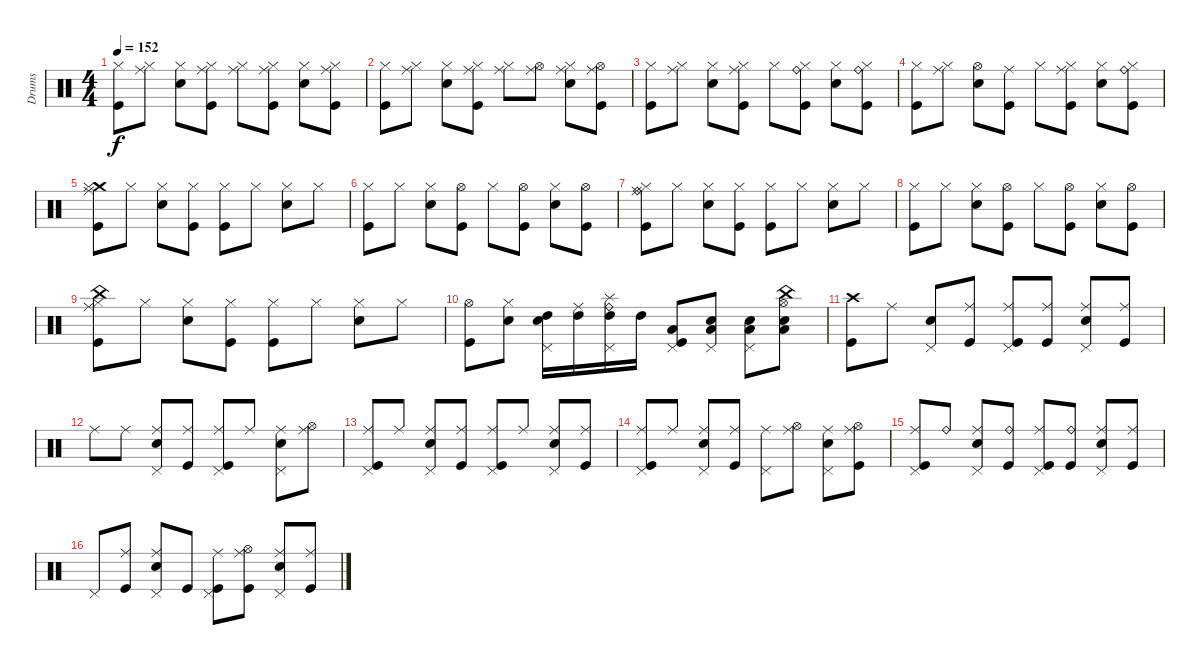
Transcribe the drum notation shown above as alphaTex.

\track ("Drums" "Drums") {instrument percussion}
\staff {score}
\articulation defaults
\ts (4 4)
\tempo 152
\clef neutral
\ks c
("Kick (hit)" "Hi-Hat (closed)").8{dy f} ("Hi-Hat (closed)" "Ride (middle)").8 ("Snare (hit) 2" "Hi-Hat (closed)").8 ("Hi-Hat (closed)" "Ride (middle)" "Kick (hit)").8 ("Hi-Hat (closed)" "Ride (middle)").8 ("Kick (hit)" "Hi-Hat (closed)" "Ride (middle)").8 ("Snare (hit) 2" "Hi-Hat (closed)").8 ("Kick (hit)" "Hi-Hat (closed)" "Ride (middle)").8 |
("Kick (hit)" "Hi-Hat (closed)").8 ("Hi-Hat (closed)" "Ride (middle)").8 ("Snare (hit) 2" "Hi-Hat (closed)").8 ("Kick (hit)" "Hi-Hat (closed)" "Ride (middle)").8 ("Hi-Hat (closed)" "Ride (middle)").8 ("Hi-Hat (open)" "Ride (middle)").8 ("Snare (hit) 2" "Hi-Hat (closed)" "Ride (middle)").8 ("Ride (middle)" "Kick (hit)" "Hi-Hat (open)").8 |
("Kick (hit)" "Hi-Hat (closed)").8 ("Hi-Hat (closed)" "Ride (middle)").8 ("Snare (hit) 2" "Hi-Hat (closed)").8 ("Kick (hit)" "Hi-Hat (closed)" "Ride (middle)").8 "Hi-Hat (closed)".8 ("Ride (bell)" "Kick (hit)" "Hi-Hat (closed)").8 ("Snare (hit) 2" "Hi-Hat (closed)").8 ("Hi-Hat (closed)" "Ride (bell)" "Kick (hit)").8 |
("Kick (hit)" "Hi-Hat (closed)").8 ("Hi-Hat (closed)" "Ride (middle)").8 ("Snare (hit) 2" "Hi-Hat (open)").8 ("Kick (hit)" "Ride (middle)").8 "Hi-Hat (closed)".8 ("Kick (hit)" "Hi-Hat (closed)" "Ride (middle)").8 ("Snare (hit) 2" "Hi-Hat (closed)").8 ("Ride (bell)" "Kick (hit)" "Hi-Hat (closed)").8 |
("Crash medium (hit)" "Kick (hit)" "Ride (middle)" "Hi-Hat (closed)").8 "Hi-Hat (closed)".8 ("Snare (hit) 2" "Hi-Hat (closed)").8 ("Kick (hit)" "Hi-Hat (closed)").8 ("Kick (hit)" "Hi-Hat (closed)").8 "Hi-Hat (closed)".8 ("Snare (hit) 2" "Hi-Hat (closed)").8 "Hi-Hat (closed)".8 |
("Kick (hit)" "Hi-Hat (closed)").8 "Hi-Hat (closed)".8 ("Snare (hit) 2" "Hi-Hat (closed)").8 ("Kick (hit)" "Hi-Hat (open)").8 "Hi-Hat (closed)".8 ("Kick (hit)" "Hi-Hat (open)").8 ("Snare (hit) 2" "Hi-Hat (closed)").8 ("Kick (hit)" "Hi-Hat (open)").8 |
("Ride (bell)" "Kick (hit)" "Ride (middle)" "Hi-Hat (closed)").8 "Hi-Hat (closed)".8 ("Snare (hit) 2" "Hi-Hat (closed)").8 ("Kick (hit)" "Hi-Hat (closed)").8 ("Kick (hit)" "Hi-Hat (closed)").8 "Hi-Hat (closed)".8 ("Snare (hit) 2" "Hi-Hat (closed)").8 "Hi-Hat (closed)".8 |
("Kick (hit)" "Hi-Hat (closed)").8 "Hi-Hat (closed)".8 ("Snare (hit) 2" "Hi-Hat (closed)").8 ("Kick (hit)" "Hi-Hat (open)").8 "Hi-Hat (closed)".8 ("Kick (hit)" "Hi-Hat (open)").8 ("Snare (hit) 2" "Hi-Hat (closed)").8 ("Kick (hit)" "Hi-Hat (open)").8 |
("Hi-Hat (closed)" "Ride (middle)" "Kick (hit)" "China (hit)").8 "Hi-Hat (closed)".8 ("Snare (hit) 2" "Hi-Hat (closed)").8 ("Kick (hit)" "Hi-Hat (closed)").8 ("Kick (hit)" "Hi-Hat (closed)").8 "Hi-Hat (closed)".8 ("Snare (hit) 2" "Hi-Hat (closed)").8 "Hi-Hat (closed)".8 |
("Kick (hit)" "Hi-Hat (open)").8 ("Snare (hit) 2" "Hi-Hat (closed)").8 ("Snare (hit) 2" "Pedal Hi-Hat (hit)" "High Tom (hit)").16 ("High Tom (hit)" "Ride (middle)").16 ("Splash (hit)" "Pedal Hi-Hat (hit)" "Ride (bell)" "High Tom (hit)").16 "High Tom (hit)".16 ("Pedal Hi-Hat (hit)" "Low Tom (hit)" "Kick (hit)").8 ("Low Tom (hit)" "Snare (hit) 2" "Pedal Hi-Hat (hit)").8 ("Snare (hit) 2" "Low Floor Tom (hit)" "Pedal Hi-Hat (hit)").8 ("China (hit)" "Low Floor Tom (hit)" "Snare (hit) 2" "Hi-Hat (open)").8 |
("Kick (hit)" "Crash high (hit)").8 "Ride (middle)".8 ("Snare (hit) 2" "Pedal Hi-Hat (hit)").8 ("Kick (hit)" "Ride (middle)").8 ("Kick (hit)" "Pedal Hi-Hat (hit)" "Ride (middle)").8 ("Kick (hit)" "Ride (middle)").8 ("Ride (middle)" "Snare (hit) 2" "Pedal Hi-Hat (hit)").8 ("Kick (hit)" "Ride (middle)").8 |
"Ride (middle)".8 "Ride (middle)".8 ("Ride (middle)" "Snare (hit) 2" "Pedal Hi-Hat (hit)").8 ("Kick (hit)" "Ride (middle)").8 ("Kick (hit)" "Pedal Hi-Hat (hit)" "Ride (middle)").8 "Ride (middle)".8 ("Snare (hit) 2" "Pedal Hi-Hat (hit)" "Ride (middle)").8 ("Hi-Hat (open)" "Ride (middle)").8 |
("Pedal Hi-Hat (hit)" "Ride (middle)" "Kick (hit)").8 "Ride (middle)".8 ("Ride (middle)" "Snare (hit) 2" "Pedal Hi-Hat (hit)").8 ("Kick (hit)" "Ride (middle)").8 ("Kick (hit)" "Pedal Hi-Hat (hit)" "Ride (middle)").8 "Ride (middle)".8 ("Snare (hit) 2" "Pedal Hi-Hat (hit)" "Ride (middle)").8 ("Kick (hit)" "Ride (middle)").8 |
("Kick (hit)" "Pedal Hi-Hat (hit)" "Ride (middle)").8 "Ride (middle)".8 ("Snare (hit) 2" "Pedal Hi-Hat (hit)" "Ride (middle)").8 ("Kick (hit)" "Ride (middle)").8 ("Pedal Hi-Hat (hit)" "Ride (middle)").8 ("Hi-Hat (open)" "Ride (middle)").8 ("Snare (hit) 2" "Pedal Hi-Hat (hit)" "Ride (middle)").8 ("Ride (middle)" "Kick (hit)" "Hi-Hat (open)").8 |
("Pedal Hi-Hat (hit)" "Ride (middle)" "Kick (hit)").8 "Ride (bell)".8 ("Snare (hit) 2" "Pedal Hi-Hat (hit)" "Ride (middle)").8 ("Kick (hit)" "Ride (bell)").8 ("Kick (hit)" "Pedal Hi-Hat (hit)" "Ride (middle)").8 ("Kick (hit)" "Ride (bell)").8 ("Ride (middle)" "Snare (hit) 2" "Pedal Hi-Hat (hit)").8 ("Kick (hit)" "Ride (middle)").8 |
"Pedal Hi-Hat (hit)".8 ("Kick (hit)" "Ride (middle)").8 ("Ride (middle)" "Snare (hit) 2" "Pedal Hi-Hat (hit)").8 "Kick (hit)".8 ("Kick (hit)" "Pedal Hi-Hat (hit)" "Ride (middle)").8 ("Kick (hit)" "Hi-Hat (open)" "Ride (middle)").8 ("Pedal Hi-Hat (hit)" "Ride (middle)" "Snare (hit) 2").8 ("Kick (hit)" "Ride (middle)").8
